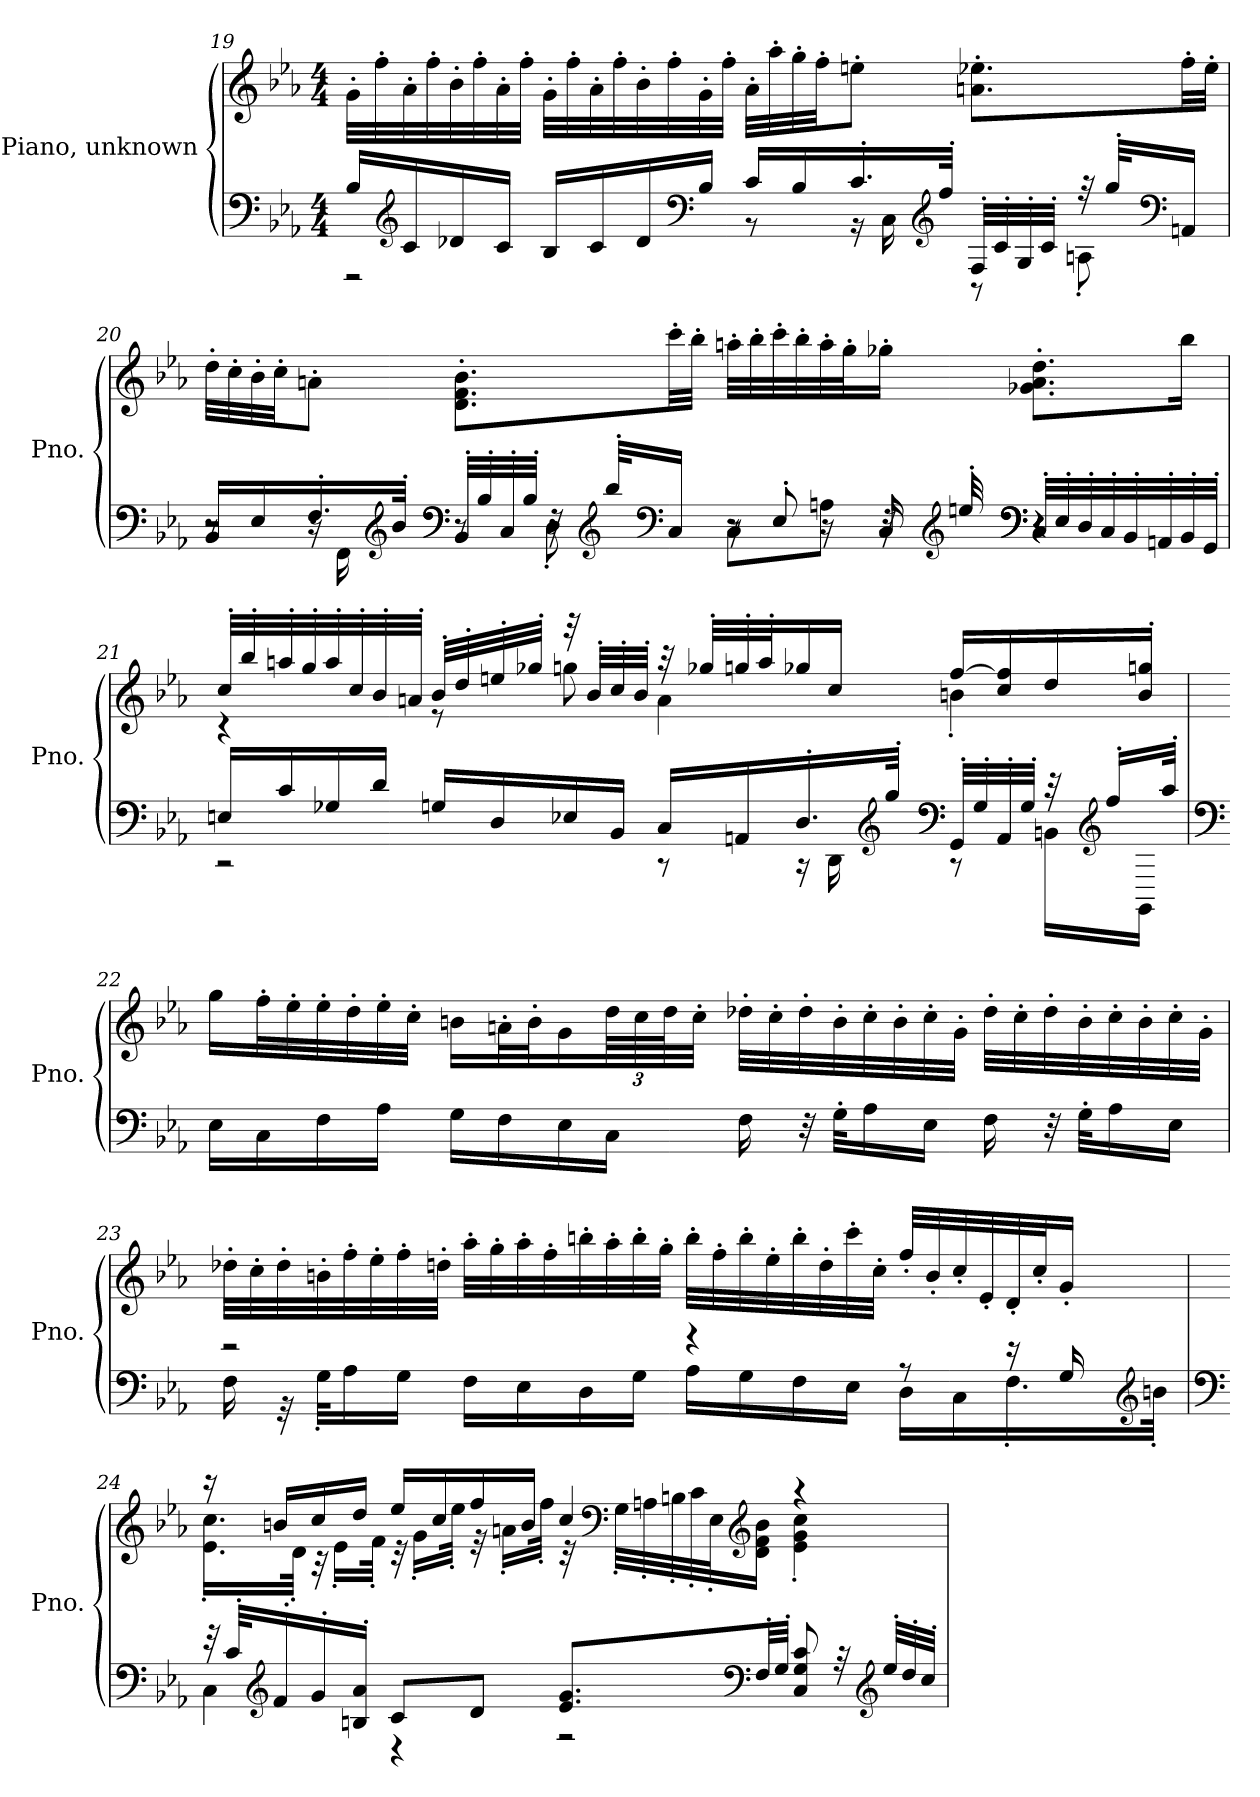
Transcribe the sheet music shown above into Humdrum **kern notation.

**kern	**kern
*part1	*part1
*staff2	*staff1
*I"Piano, unknown	*
*I'Pno.	*
!!LO:PB:g=z
*clefF4	*clefG2
*k[b-e-a-]	*k[b-e-a-]
*M4/4	*M4/4
=19	=19
*^	*
16B-/LL	2r	32g'\LLL
.	.	32ff'\
*clefG2	*	*
16c/	.	32a-'\
.	.	32ff'\
16d-X/	.	32b-'\
.	.	32ff'\
16c/JJ	.	32a-'\
.	.	32ff'\JJJ
16B-/LL	.	32g'\LLL
.	.	32ff'\
16c/	.	32a-'\
.	.	32ff'\
16d-/	.	32b-'\
.	.	32ff'\
*clefF4	*	*
16B-/JJ	.	32g'\
.	.	32ff'\JJJ
16c/LL	8r	32a-'\LLL
.	.	32aa-'\
16B-/	.	32gg'\
.	.	32ff'\JJ
16.c'/	16r	8een'\J
.	16C\	.
*clefG2	*	*
32ff'/JJk	.	.
32F'/LLL	8r	8.an\' 8.ee-X\'L
32c'/	.	.
32G'/	.	.
32c'/JJJ	.	.
32r	8An'\	.
32gg'/KLL	.	.
*clefF4	*	*
16AAn/JJ	.	32ff'\LL
.	.	32ee-'\JJJ
!!LO:LB:g=z
=20	=20	=20
*	*^	*
16BB-/LL	8r	2r	32dd'\LLL
.	.	.	32cc'\
16E-/	.	.	32b-'\
.	.	.	32cc'\JJ
16.F'/	16r	.	8an'\J
.	16FF\	.	.
*clefG2	*	*	*
32b-'/JJk	.	.	.
*clefF4	*	*	*
32BB-'/LLL	8r	.	8.d\' 8.f\' 8.b-\'L
32B-'/	.	.	.
32C'/	.	.	.
32B-'/JJJ	.	.	.
32r	8D'\	.	.
*clefG2	*	*	*
32bb-'/KLL	.	.	.
*clefF4	*	*	*
16C/JJ	.	.	32ccc'\LL
.	.	.	32bb-'\JJJ
16r	8C\L	8r	32aan'\LLL
.	.	.	32bb-'\
8E-'/	.	.	32ccc'\
.	.	.	32bb-'\
.	8An\J	16r	32aa'\
.	.	.	32gg'\J
32r	.	16C/	16gg-X'\JJ
*clefG2	*	*	*
32een'/	.	.	.
*clefF4	*	*	*
32C'/LLL	4r	4r	8.g-X\' 8.a\' 8.dd\'L
32E-'/	.	.	.
32D'/	.	.	.
32C'/	.	.	.
32BB-'/	.	.	.
32AAn'/	.	.	.
32BB-'/	.	.	16bb-\Jk
32GG'/JJJ	.	.	.
*	*v	*v	*
!!LO:LB:g=z
=21	=21	=21
*	*	*^
16En/LL	2r	32cc'/LLL	4r
.	.	32bb-'/	.
16c/	.	32aan'/	.
.	.	32gg'/	.
16G-X/	.	32aa'/	.
.	.	32cc'/	.
16d/JJ	.	32b-'/	.
.	.	32an'/JJJ	.
16Gn/LL	.	32b-'/LLL	8r
.	.	32dd'/	.
16D/	.	32een'/	.
.	.	32gg-X'/JJJ	.
16E-X/	.	32r	8ggn\
.	.	32b-'/LLL	.
16BB-/JJ	.	32cc'/	.
.	.	32b-'/JJJ	.
16C/LL	8r	32r	4a\
.	.	32gg-X'/LLL	.
16AAn/	.	32ggn'/	.
.	.	32aa'/J	.
16.D'/	16r	16gg-X/	.
.	16DD\	16cc/JJ	.
*clefG2	*	*	*
32gg'/JJk	.	.	.
*clefF4	*	*	*
32GG'/LLL	8r	[16ff/LL	4bn'\
32G'/	.	.	.
32AA'/	.	16cc/ 16ff/]	.
32G'/JJJ	.	.	.
32r	16BBn\LL	16dd/	.
*clefG2	*	*	*
16ff'/LL	.	.	.
.	16GG\JJ	16b/' 16ggn/'JJ	.
32aa-'/JJk	.	.	.
*v	*v	*	*
*	*v	*v
!!LO:LB:g=z
=22	=22
*clefF4	*
16E-\LL	16gg\LL
16C\	32ff'\L
.	32ee-'\
16F\	32ee-'\
.	32dd'\
16A-\JJ	32ee-'\
.	32cc'\JJJ
16G\LL	16bn\LL
16F\	32an'\L
.	32b'\J
16E-\	16g\
*	*Xbrackettup
16C\JJ	96dd\LL
.	96cc\
.	96dd\J
.	32cc'\JJJ
16F\	32dd-X'\LLL
.	32cc'\
32r	32dd-'\
32G'\KLL	32b'\
16A-\	32cc'\
.	32b'\
16E-\JJ	32cc'\
.	32g'\JJJ
16F\	32dd-'\LLL
.	32cc'\
32r	32dd-'\
32G'\KLL	32b'\
16A-\	32cc'\
.	32b'\
16E-\JJ	32cc'\
.	32g'\JJJ
!!LO:LB:g=z
=23	=23
*^	*
2r	16F\	32dd-X'\LLL
.	.	32cc'\
.	32r	32dd-'\
.	32G'\KLL	32bn'\
.	16A-\	32ff'\
.	.	32ee-'\
.	16G\JJ	32ff'\
.	.	32ddn'\JJJ
.	16F\LL	32aa-'\LLL
.	.	32gg'\
.	16E-\	32aa-'\
.	.	32ff'\
.	16D\	32bbn'\
.	.	32aa-'\
.	16G\JJ	32bb'\
.	.	32gg'\JJJ
4r	16A-\LL	32bb'\LLL
.	.	32ff'\
.	16G\	32bb'\
.	.	32ee-'\
.	16F\	32bb'\
.	.	32dd'\
.	16E-\JJ	32ccc'\
.	.	32cc'\JJJ
8r	16D\LL	32ff'/LLL
.	.	32b'/
.	16C\	32cc'/
.	.	32e-'/
16r	16.F'\	32d'/
.	.	32cc'/J
16G/	.	16g'/JJ
*clefG2	*	*
.	32bn'\JJk	.
!!LO:LB:g=z
=24	=24	=24
*clefF4	*	*
*	*	*^
32r	4C\	16r	16.e-\' 16.cc\'LL
32c'/KLL	.	.	.
*clefG2	*	*	*
16f'/	.	16bn/LL	.
.	.	.	32d'\JJk
16g'/	.	16cc/	32r
.	.	.	16e-'\LL
16Bn/' 16a-/'JJ	.	16dd/JJ	.
.	.	.	32f'\JJk
8c/L	4r	16ee-/LL	32r
.	.	.	16g'\LL
.	.	16cc/	.
.	.	.	32ee-'\JJk
8d/J	.	16ff/	32r
.	.	.	16an'\LL
.	.	16b/JJ	.
.	.	.	32ff'\JJk
8.e-/ 8.g/L	2r	4cc/	32r
*	*	*clefF4	*
.	.	.	32G'\LLL
.	.	.	32An'\
.	.	.	32Bn'\
.	.	.	32c'\
.	.	.	32E-'\J
*clefF4	*	*clefG2	*
32F'/LL	.	.	16d\ 16f\ 16b\JJ
32G'/JJJ	.	.	.
8C/ 8G/ 8c/	.	4r	4e-\' 4g\' 4cc\'
32r	.	.	.
*clefG2	*	*	*
32ee-'/LLL	.	.	.
32dd'/	.	.	.
32cc'/JJJ	.	.	.
*v	*v	*	*
*	*v	*v
=	=
*-	*-
